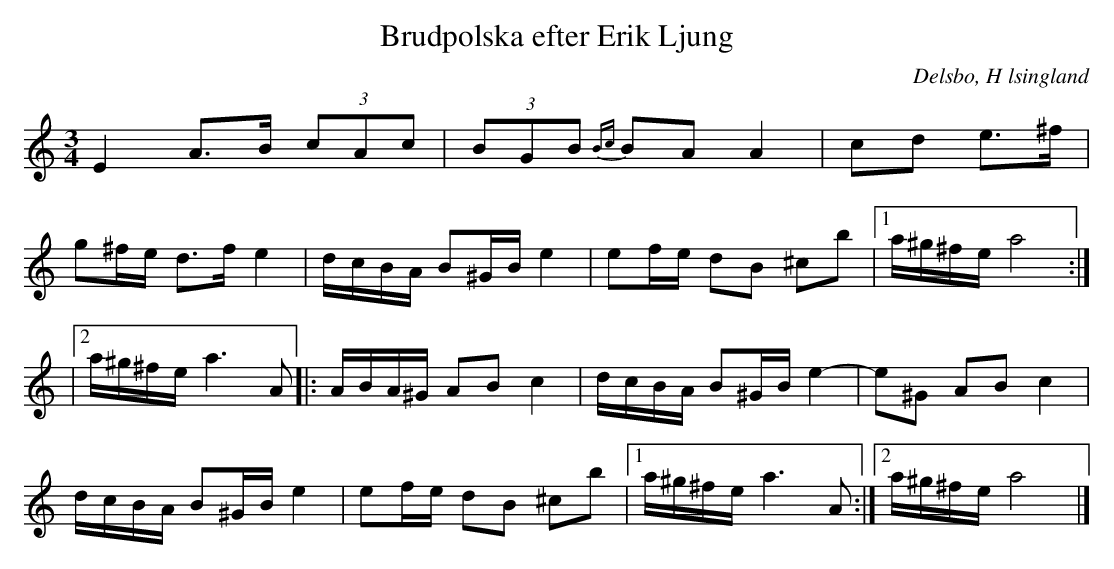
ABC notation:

X:1
T: Brudpolska efter Erik Ljung
O: Delsbo, H lsingland
M: 3/4
L: 1/8
K: Am
E2 A>B (3cAc| (3BGB {Bc}BA A2|cd e>^f|
g^f/e/ d>f e2 | d/c/B/A/ B^G/B/ e2 | ef/e/ dB ^cb |1 a/^g/^f/e/ a4 :|
|2 a/^g/^f/e/ a3 A |: A/B/A/^G/ AB c2 | d/c/B/A/ B^G/B/ e2- | e^G AB c2 |
d/c/B/A/ B^G/B/ e2 | ef/e/ dB ^cb |1 a/^g/^f/e/ a3 A :|2 a/^g/^f/e/ a4 |]
